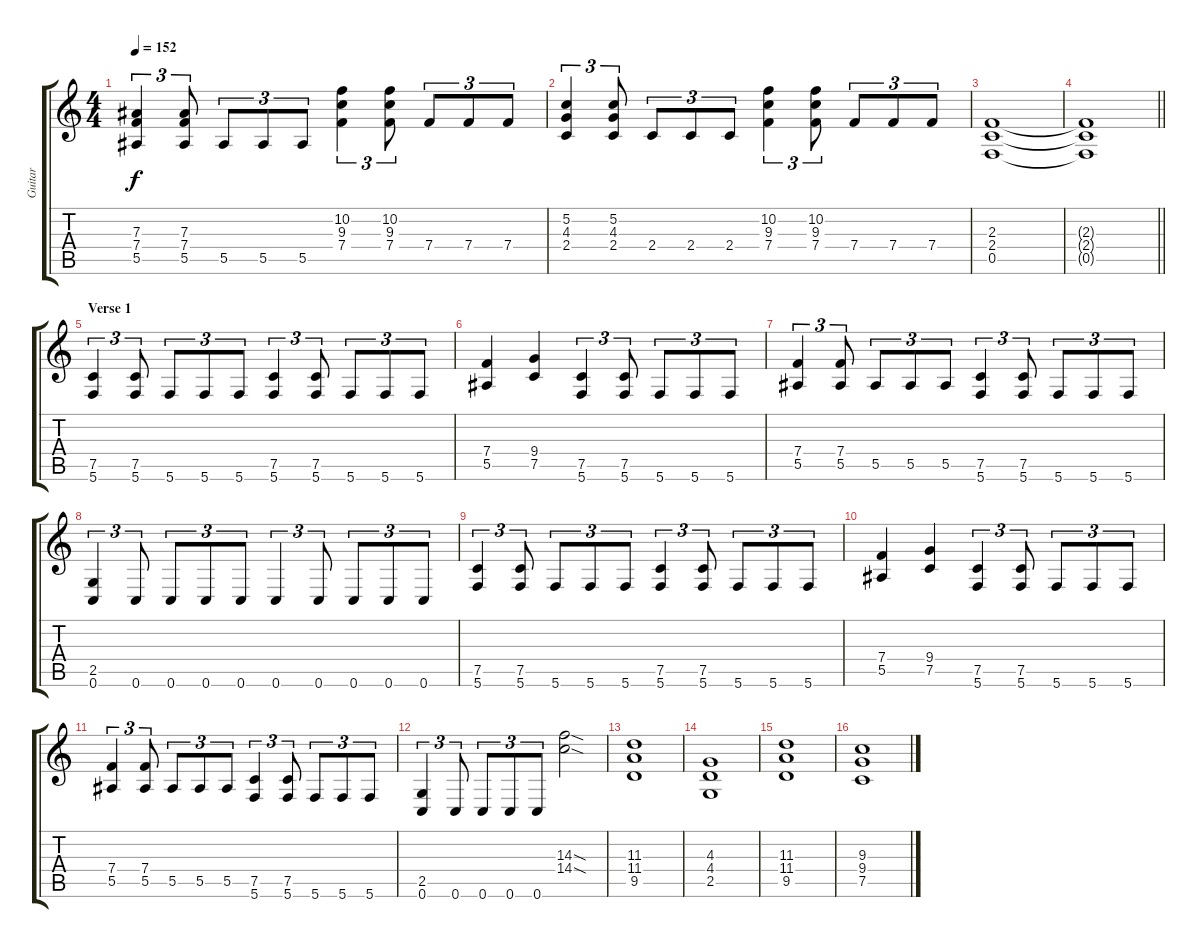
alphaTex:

\track ("Guitar" "Guitar") {instrument distortionguitar}
\staff {score tabs}
\tuning (C4 G3 Eb3 Bb2 F2 C2) {hide}
\ts (4 4)
\tempo 152
\clef g2
\ks c
(7.3 7.4 5.5).4{tu (3 2) dy f} (7.3 7.4 5.5).8{tu (3 2)} 5.5.8{tu (3 2)} 5.5.8{tu (3 2)} 5.5.8{tu (3 2)} (10.2 9.3 7.4).4{tu (3 2)} (10.2 9.3 7.4).8{tu (3 2)} 7.4.8{tu (3 2)} 7.4.8{tu (3 2)} 7.4.8{tu (3 2)} |
(5.2 4.3 2.4).4{tu (3 2)} (5.2 4.3 2.4).8{tu (3 2)} 2.4.8{tu (3 2)} 2.4.8{tu (3 2)} 2.4.8{tu (3 2)} (10.2 9.3 7.4).4{tu (3 2)} (10.2 9.3 7.4).8{tu (3 2)} 7.4.8{tu (3 2)} 7.4.8{tu (3 2)} 7.4.8{tu (3 2)} |
(2.3 2.4 0.5).1 |
\barLineRight lightlight
(2.3{t} 2.4{t} 0.5{t}).1 |
\section ("" "Verse 1")
(7.5 5.6).4{tu (3 2)} (7.5 5.6).8{tu (3 2)} 5.6.8{tu (3 2)} 5.6.8{tu (3 2)} 5.6.8{tu (3 2)} (7.5 5.6).4{tu (3 2)} (7.5 5.6).8{tu (3 2)} 5.6.8{tu (3 2)} 5.6.8{tu (3 2)} 5.6.8{tu (3 2)} |
(7.4 5.5).4 (9.4 7.5).4 (7.5 5.6).4{tu (3 2)} (7.5 5.6).8{tu (3 2)} 5.6.8{tu (3 2)} 5.6.8{tu (3 2)} 5.6.8{tu (3 2)} |
(7.4 5.5).4{tu (3 2)} (7.4 5.5).8{tu (3 2)} 5.5.8{tu (3 2)} 5.5.8{tu (3 2)} 5.5.8{tu (3 2)} (7.5 5.6).4{tu (3 2)} (7.5 5.6).8{tu (3 2)} 5.6.8{tu (3 2)} 5.6.8{tu (3 2)} 5.6.8{tu (3 2)} |
(2.5 0.6).4{tu (3 2)} 0.6.8{tu (3 2)} 0.6.8{tu (3 2)} 0.6.8{tu (3 2)} 0.6.8{tu (3 2)} 0.6.4{tu (3 2)} 0.6.8{tu (3 2)} 0.6.8{tu (3 2)} 0.6.8{tu (3 2)} 0.6.8{tu (3 2)} |
(7.5 5.6).4{tu (3 2)} (7.5 5.6).8{tu (3 2)} 5.6.8{tu (3 2)} 5.6.8{tu (3 2)} 5.6.8{tu (3 2)} (7.5 5.6).4{tu (3 2)} (7.5 5.6).8{tu (3 2)} 5.6.8{tu (3 2)} 5.6.8{tu (3 2)} 5.6.8{tu (3 2)} |
(7.4 5.5).4 (9.4 7.5).4 (7.5 5.6).4{tu (3 2)} (7.5 5.6).8{tu (3 2)} 5.6.8{tu (3 2)} 5.6.8{tu (3 2)} 5.6.8{tu (3 2)} |
(7.4 5.5).4{tu (3 2)} (7.4 5.5).8{tu (3 2)} 5.5.8{tu (3 2)} 5.5.8{tu (3 2)} 5.5.8{tu (3 2)} (7.5 5.6).4{tu (3 2)} (7.5 5.6).8{tu (3 2)} 5.6.8{tu (3 2)} 5.6.8{tu (3 2)} 5.6.8{tu (3 2)} |
(2.5 0.6).4{tu (3 2)} 0.6.8{tu (3 2)} 0.6.8{tu (3 2)} 0.6.8{tu (3 2)} 0.6.8{tu (3 2)} (14.3{sod} 14.4{sod}).2 |
(11.3 11.4 9.5).1 |
(4.3 4.4 2.5).1 |
(11.3 11.4 9.5).1 |
(9.3 9.4 7.5).1
